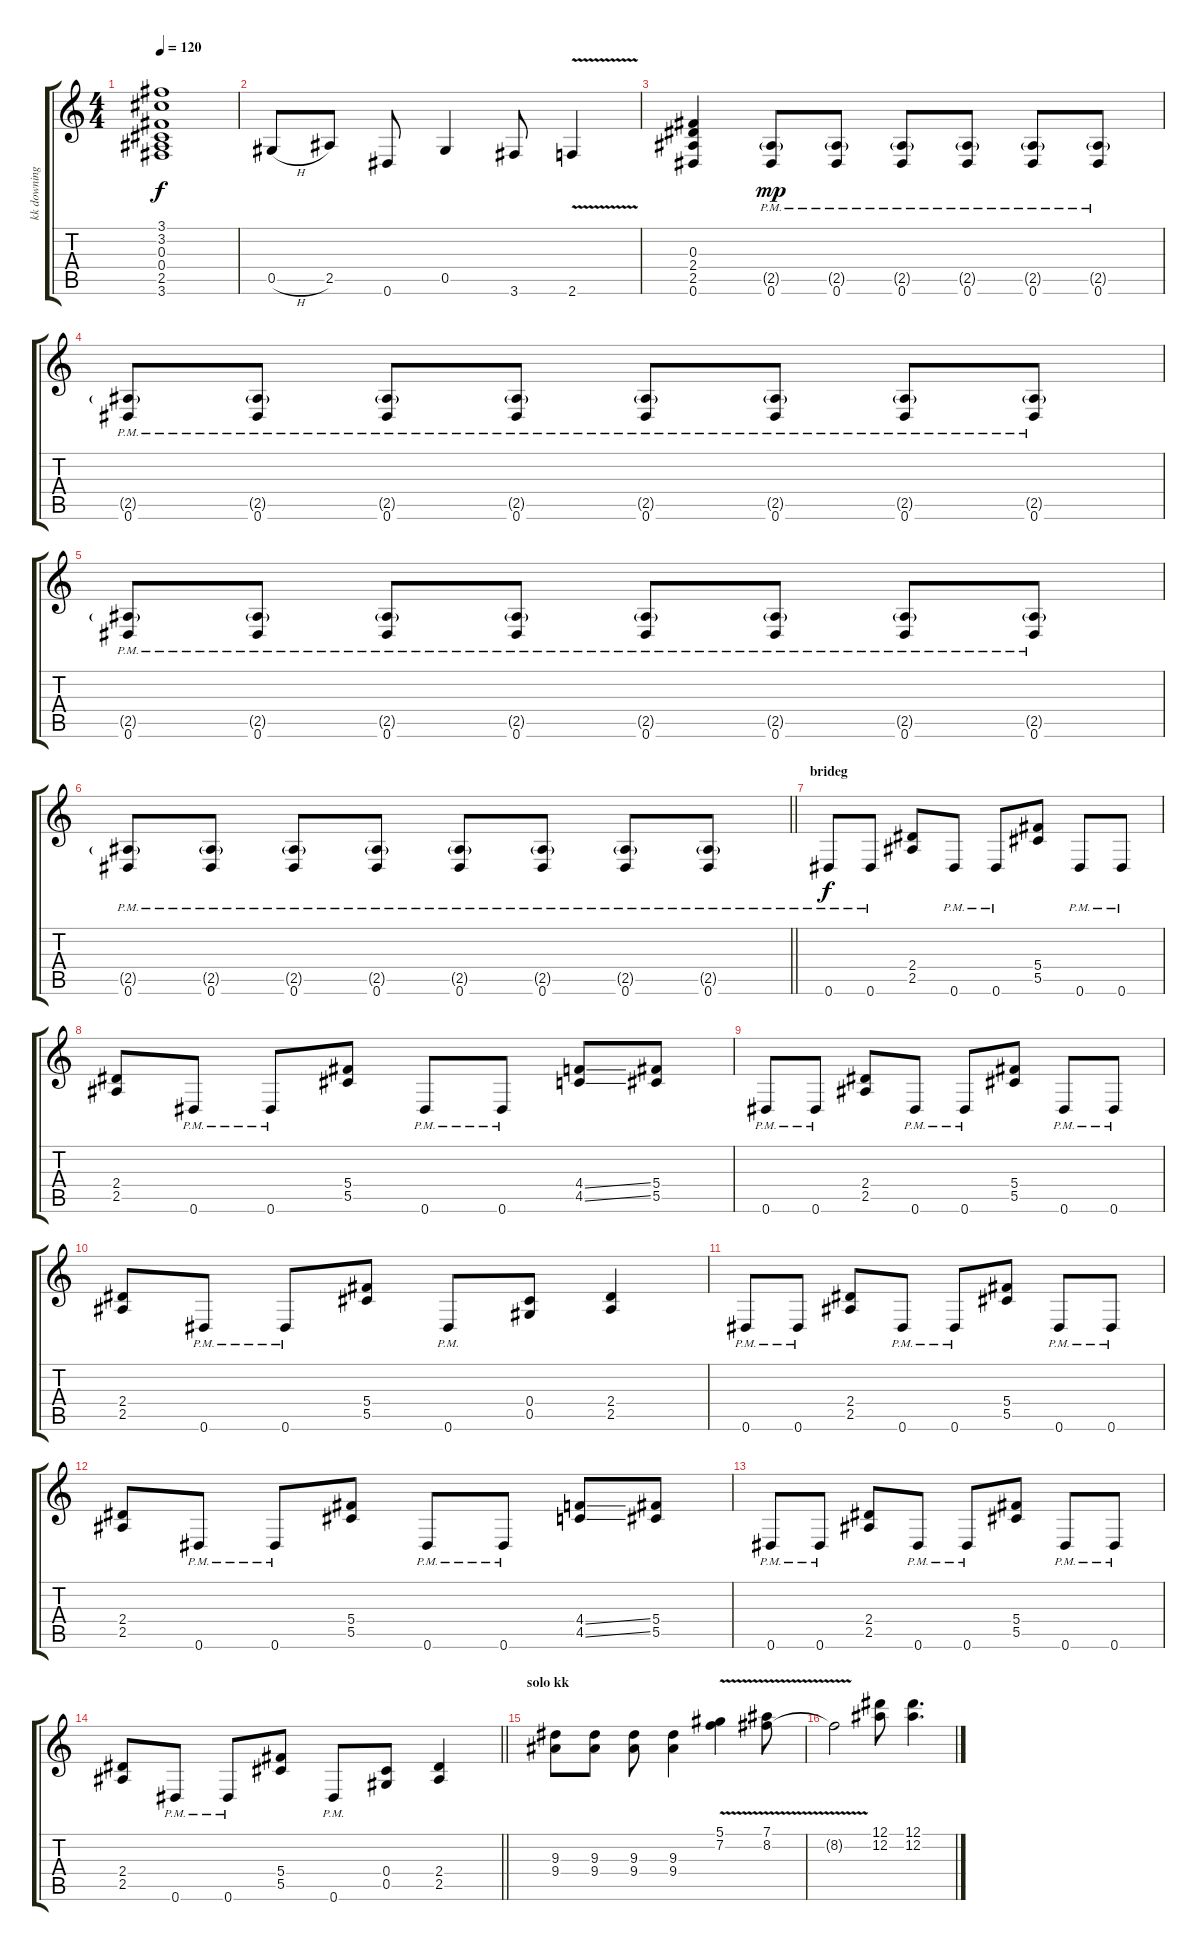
\track ("kk downing" "kk downing") {instrument acousticguitarsteel}
\staff {score tabs}
\tuning (Eb4 Bb3 Gb3 Db3 Ab2 Eb2) {hide}
\ts (4 4)
\tempo 120
\clef g2
\ks c
(3.1 3.2 0.3 0.4 2.5 3.6).1{dy f} |
0.5{h}.8 2.5.8 0.6.8 0.5.4 3.6.8 2.6{v}.4 |
(0.3 2.4 2.5 0.6).4 (2.5{g pm} 0.6{pm}).8{dy mp} (2.5{g pm} 0.6{pm}).8 (2.5{g pm} 0.6{pm}).8 (2.5{g pm} 0.6{pm}).8 (2.5{g pm} 0.6{pm}).8 (2.5{g pm} 0.6{pm}).8 |
(2.5{g pm} 0.6{pm}).8 (2.5{g pm} 0.6{pm}).8 (2.5{g pm} 0.6{pm}).8 (2.5{g pm} 0.6{pm}).8 (2.5{g pm} 0.6{pm}).8 (2.5{g pm} 0.6{pm}).8 (2.5{g pm} 0.6{pm}).8 (2.5{g pm} 0.6{pm}).8 |
(2.5{g pm} 0.6{pm}).8 (2.5{g pm} 0.6{pm}).8 (2.5{g pm} 0.6{pm}).8 (2.5{g pm} 0.6{pm}).8 (2.5{g pm} 0.6{pm}).8 (2.5{g pm} 0.6{pm}).8 (2.5{g pm} 0.6{pm}).8 (2.5{g pm} 0.6{pm}).8 |
\barLineRight lightlight
(2.5{g pm} 0.6{pm}).8 (2.5{g pm} 0.6{pm}).8 (2.5{g pm} 0.6{pm}).8 (2.5{g pm} 0.6{pm}).8 (2.5{g pm} 0.6{pm}).8 (2.5{g pm} 0.6{pm}).8 (2.5{g pm} 0.6{pm}).8 (2.5{g pm} 0.6{pm}).8 |
\section ("" "brideg")
0.6{pm}.8{dy f} 0.6{pm}.8 (2.4 2.5).8 0.6{pm}.8 0.6{pm}.8 (5.4 5.5).8 0.6{pm}.8 0.6{pm}.8 |
(2.4 2.5).8 0.6{pm}.8 0.6{pm}.8 (5.4 5.5).8 0.6{pm}.8 0.6{pm}.8 (4.4{ss} 4.5{ss}).8 (5.4 5.5).8 |
0.6{pm}.8 0.6{pm}.8 (2.4 2.5).8 0.6{pm}.8 0.6{pm}.8 (5.4 5.5).8 0.6{pm}.8 0.6{pm}.8 |
(2.4 2.5).8 0.6{pm}.8 0.6{pm}.8 (5.4 5.5).8 0.6{pm}.8 (0.4 0.5).8 (2.4 2.5).4 |
0.6{pm}.8 0.6{pm}.8 (2.4 2.5).8 0.6{pm}.8 0.6{pm}.8 (5.4 5.5).8 0.6{pm}.8 0.6{pm}.8 |
(2.4 2.5).8 0.6{pm}.8 0.6{pm}.8 (5.4 5.5).8 0.6{pm}.8 0.6{pm}.8 (4.4{ss} 4.5{ss}).8 (5.4 5.5).8 |
0.6{pm}.8 0.6{pm}.8 (2.4 2.5).8 0.6{pm}.8 0.6{pm}.8 (5.4 5.5).8 0.6{pm}.8 0.6{pm}.8 |
\barLineRight lightlight
(2.4 2.5).8 0.6{pm}.8 0.6{pm}.8 (5.4 5.5).8 0.6{pm}.8 (0.4 0.5).8 (2.4 2.5).4 |
\section ("" "solo kk")
(9.3 9.4).8 (9.3 9.4).8 (9.3 9.4).8 (9.3 9.4).4 (5.1 7.2{v}).4 (7.1 8.2{v}).8 |
8.2{t}.2 (12.1 12.2).8 (12.1 12.2).4{d}
